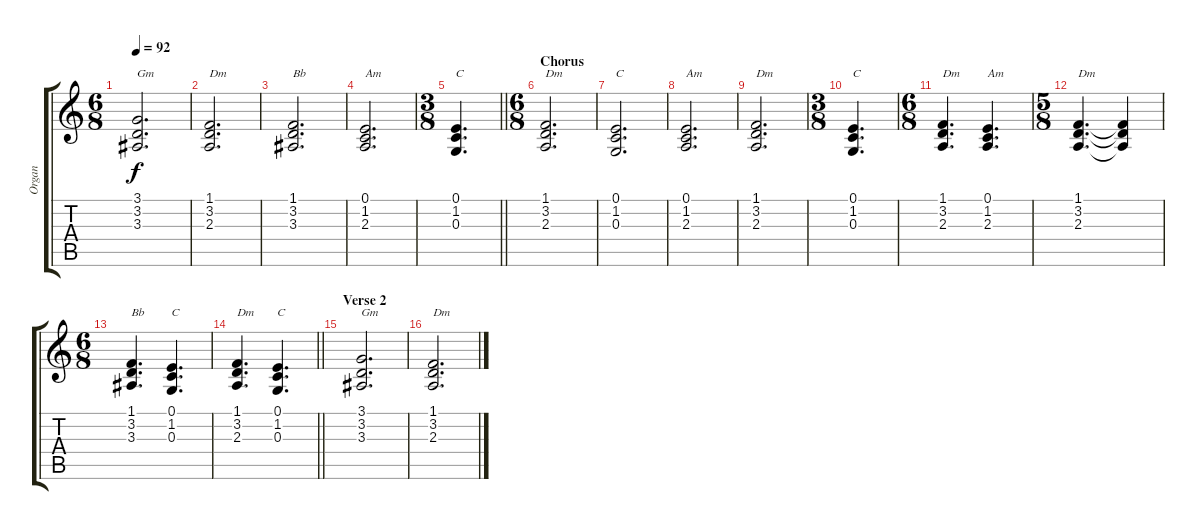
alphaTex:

\track ("Organ" "Organ") {instrument percussiveorgan}
\staff {score tabs}
\tuning (E4 B3 G3 D3 A2 E2) {hide}
\ts (6 8)
\tempo 92
\clef g2
\ks c
(3.1 3.2 3.3).2{d txt "Gm" dy f} |
(1.1 3.2 2.3).2{d txt "Dm"} |
(1.1 3.2 3.3).2{d txt "Bb"} |
(0.1 1.2 2.3).2{d txt "Am"} |
\ts (3 8)
\barLineRight lightlight
(0.1 1.2 0.3).4{d txt "C"} |
\ts (6 8)
\section ("" "Chorus")
(1.1 3.2 2.3).2{d txt "Dm"} |
(0.1 1.2 0.3).2{d txt "C"} |
(0.1 1.2 2.3).2{d txt "Am"} |
(1.1 3.2 2.3).2{d txt "Dm"} |
\ts (3 8)
(0.1 1.2 0.3).4{d txt "C"} |
\ts (6 8)
(1.1 3.2 2.3).4{d txt "Dm"} (0.1 1.2 2.3).4{d txt "Am"} |
\ts (5 8)
(1.1 3.2 2.3).4{d txt "Dm"} (1.1{t} 3.2{t} 2.3{t}).4 |
\ts (6 8)
(1.1 3.2 3.3).4{d txt "Bb"} (0.1 1.2 0.3).4{d txt "C"} |
\barLineRight lightlight
(1.1 3.2 2.3).4{d txt "Dm"} (0.1 1.2 0.3).4{d txt "C"} |
\section ("" "Verse 2")
(3.1 3.2 3.3).2{d txt "Gm"} |
(1.1 3.2 2.3).2{d txt "Dm"}
